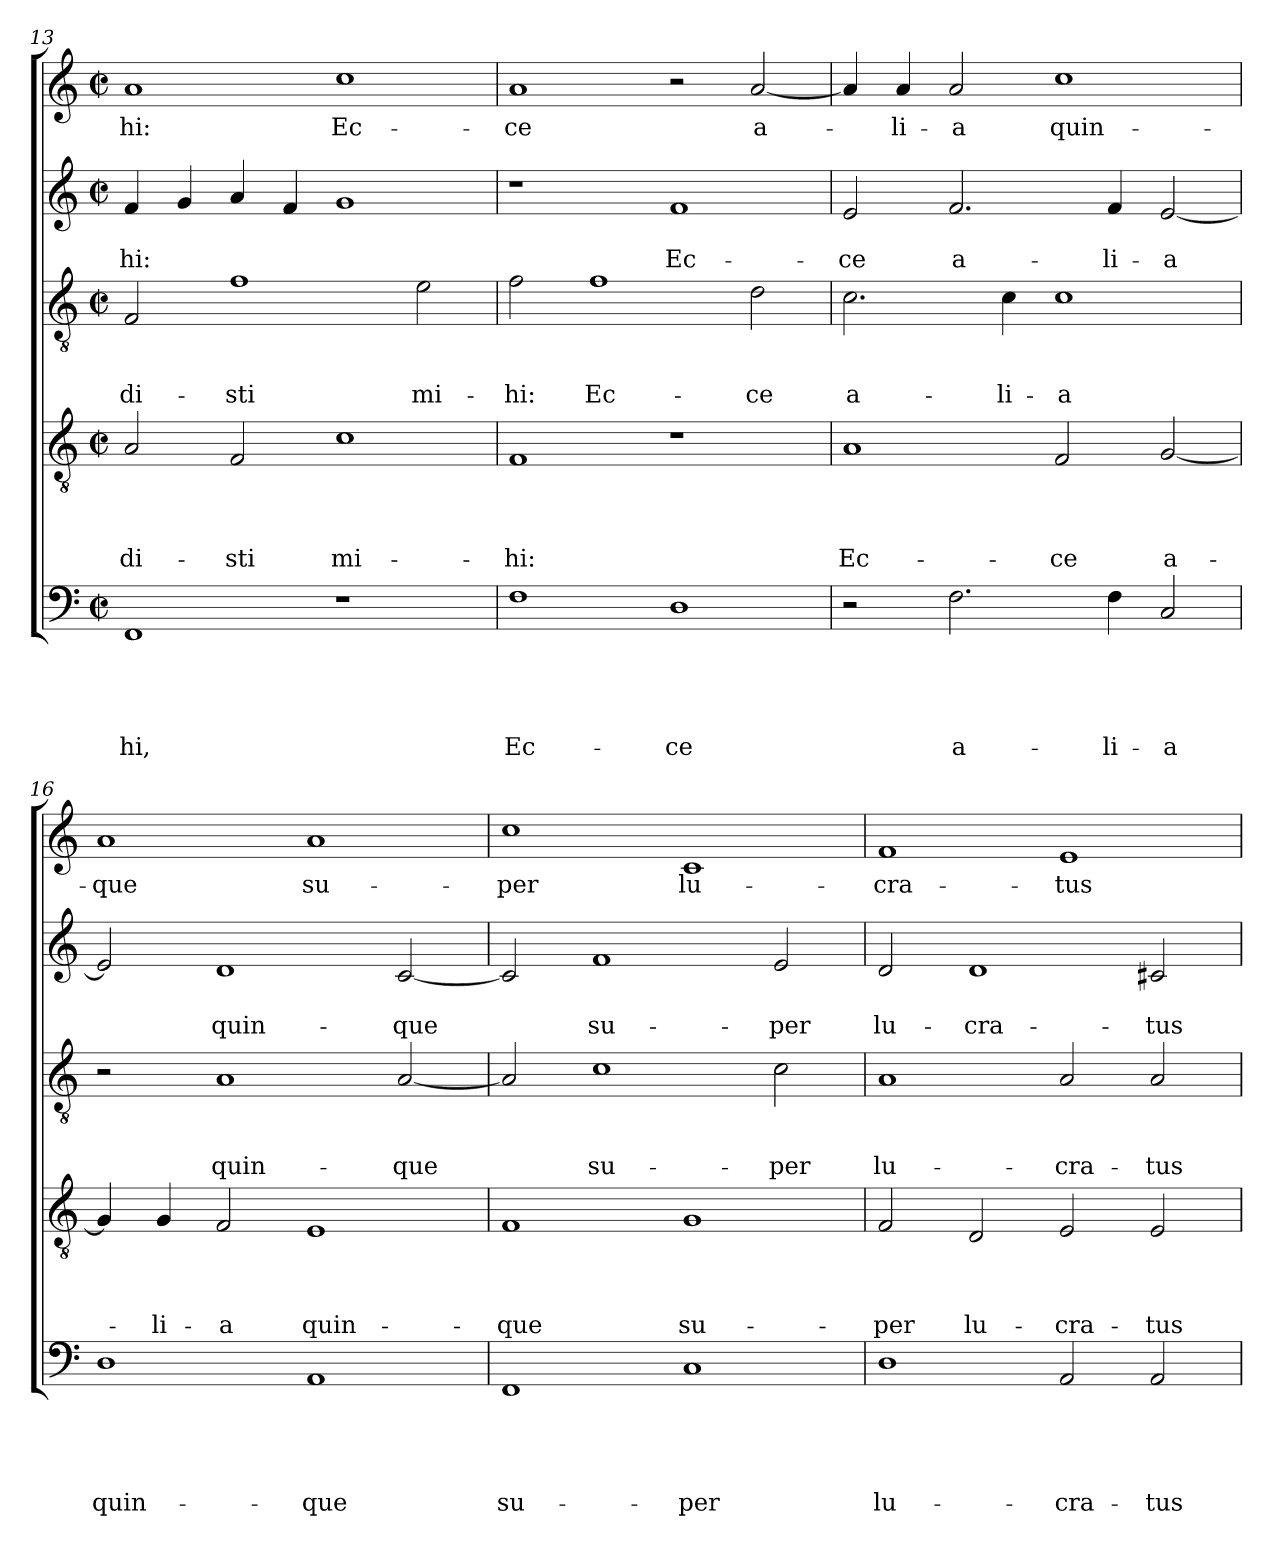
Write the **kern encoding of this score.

**kern	**text	**text	**text	**text	**text	**kern	**text	**text	**text	**text	**kern	**text	**text	**text	**kern	**text	**text	**kern	**text
*part5	*part5	*part5	*part5	*part5	*part5	*part4	*part4	*part4	*part4	*part4	*part3	*part3	*part3	*part3	*part2	*part2	*part2	*part1	*part1
*staff5	*staff5	*staff5	*staff5	*staff5	*staff5	*staff4	*staff4	*staff4	*staff4	*staff4	*staff3	*staff3	*staff3	*staff3	*staff2	*staff2	*staff2	*staff1	*staff1
*clefF4	*	*	*	*	*	*clefGv2	*	*	*	*	*clefGv2	*	*	*	*clefG2	*	*	*clefG2	*
*k[]	*	*	*	*	*	*k[]	*	*	*	*	*k[]	*	*	*	*k[]	*	*	*k[]	*
*C:	*	*	*	*	*	*C:	*	*	*	*	*C:	*	*	*	*C:	*	*	*C:	*
*M2/2	*	*	*	*	*	*M2/2	*	*	*	*	*M2/2	*	*	*	*M2/2	*	*	*M2/2	*
*met(c|)	*	*	*	*	*	*met(c|)	*	*	*	*	*met(c|)	*	*	*	*met(c|)	*	*	*met(c|)	*
=13	=13	=13	=13	=13	=13	=13	=13	=13	=13	=13	=13	=13	=13	=13	=13	=13	=13	=13	=13
!	!	!	!	!	!LO:LY:b	!	!	!	!	!LO:LY:b	!	!	!	!LO:LY:b	!	!	!LO:LY:b	!	!LO:LY:b
1FF	.	.	.	.	-hi,	2A/	.	.	.	-di-	2F/	.	.	-di-	4f/	.	-hi:	1a	-hi:
.	.	.	.	.	.	.	.	.	.	.	.	.	.	.	4g/	.	.	.	.
!	!	!	!	!	!	!	!	!	!	!LO:LY:b	!	!	!	!LO:LY:b	!	!	!	!	!
.	.	.	.	.	.	2F/	.	.	.	-sti	1f	.	.	-sti	4a/	.	.	.	.
.	.	.	.	.	.	.	.	.	.	.	.	.	.	.	4f/	.	.	.	.
!	!	!	!	!	!	!	!	!	!	!LO:LY:b	!	!	!	!	!	!	!	!	!LO:LY:b
1r	.	.	.	.	.	1c	.	.	.	mi-	.	.	.	.	1g	.	.	1cc	Ec-
!	!	!	!	!	!	!	!	!	!	!	!	!	!	!LO:LY:b	!	!	!	!	!
.	.	.	.	.	.	.	.	.	.	.	2e\	.	.	mi-	.	.	.	.	.
!!LO:PB:g=z
=14	=14	=14	=14	=14	=14	=14	=14	=14	=14	=14	=14	=14	=14	=14	=14	=14	=14	=14	=14
!	!	!	!	!	!LO:LY:b	!	!	!	!	!LO:LY:b	!	!	!	!LO:LY:b	!	!	!	!	!LO:LY:b
1F	.	.	.	.	Ec-	1F	.	.	.	-hi:	2f\	.	.	-hi:	1r	.	.	1a	-ce
!	!	!	!	!	!	!	!	!	!	!	!	!	!	!LO:LY:b	!	!	!	!	!
.	.	.	.	.	.	.	.	.	.	.	1f	.	.	Ec-	.	.	.	.	.
!	!	!	!	!	!LO:LY:b	!	!	!	!	!	!	!	!	!	!	!	!LO:LY:b	!	!
1D	.	.	.	.	-ce	1r	.	.	.	.	.	.	.	.	1f	.	Ec-	2r	.
!	!	!	!	!	!	!	!	!	!	!	!	!	!	!LO:LY:b	!	!	!	!	!LO:LY:b
.	.	.	.	.	.	.	.	.	.	.	2d\	.	.	-ce	.	.	.	[<2a/	a-
=15	=15	=15	=15	=15	=15	=15	=15	=15	=15	=15	=15	=15	=15	=15	=15	=15	=15	=15	=15
!	!	!	!	!	!	!	!	!	!	!LO:LY:b	!	!	!	!LO:LY:b	!	!	!LO:LY:b	!	!
2r	.	.	.	.	.	1A	.	.	.	Ec-	2.c\	.	.	a-	2e/	.	-ce	4a/]	.
!	!	!	!	!	!	!	!	!	!	!	!	!	!	!	!	!	!	!	!LO:LY:b
.	.	.	.	.	.	.	.	.	.	.	.	.	.	.	.	.	.	4a/	-li-
!	!	!	!	!	!LO:LY:b	!	!	!	!	!	!	!	!	!	!	!	!LO:LY:b	!	!LO:LY:b
2.F\	.	.	.	.	a-	.	.	.	.	.	.	.	.	.	2.f/	.	a-	2a/	-a
!	!	!	!	!	!	!	!	!	!	!	!	!	!	!LO:LY:b	!	!	!	!	!
.	.	.	.	.	.	.	.	.	.	.	4c\	.	.	-li-	.	.	.	.	.
!	!	!	!	!	!	!	!	!	!	!LO:LY:b	!	!	!	!LO:LY:b:rj	!	!	!	!	!LO:LY:b
.	.	.	.	.	.	2F/	.	.	.	-ce	1c	.	.	-a	.	.	.	1cc	quin-
!	!	!	!	!	!LO:LY:b	!	!	!	!	!	!	!	!	!	!	!	!LO:LY:b	!	!
4F\	.	.	.	.	-li-	.	.	.	.	.	.	.	.	.	4f/	.	-li-	.	.
!	!	!	!	!	!LO:LY:b	!	!	!	!	!LO:LY:b	!	!	!	!	!	!	!LO:LY:b	!	!
2C/	.	.	.	.	-a	[<2G/	.	.	.	a-	.	.	.	.	[<2e/	.	-a	.	.
=16	=16	=16	=16	=16	=16	=16	=16	=16	=16	=16	=16	=16	=16	=16	=16	=16	=16	=16	=16
!	!	!	!	!	!LO:LY:b	!	!	!	!	!	!	!	!	!	!	!	!	!	!LO:LY:b
1D	.	.	.	.	quin-	4G/]	.	.	.	.	2r	.	.	.	2e/]	.	.	1a	-que
!	!	!	!	!	!	!	!	!	!	!LO:LY:b	!	!	!	!	!	!	!	!	!
.	.	.	.	.	.	4G/	.	.	.	-li-	.	.	.	.	.	.	.	.	.
!	!	!	!	!	!	!	!	!	!	!LO:LY:b	!	!	!	!LO:LY:b	!	!	!LO:LY:b	!	!
.	.	.	.	.	.	2F/	.	.	.	-a	1A	.	.	quin-	1d	.	quin-	.	.
!	!	!	!	!	!LO:LY:b	!	!	!	!	!LO:LY:b	!	!	!	!	!	!	!	!	!LO:LY:b
1AA	.	.	.	.	-que	1E	.	.	.	quin-	.	.	.	.	.	.	.	1a	su-
!	!	!	!	!	!	!	!	!	!	!	!	!	!	!LO:LY:b	!	!	!LO:LY:b	!	!
.	.	.	.	.	.	.	.	.	.	.	[<2A/	.	.	-que	[<2c/	.	-que	.	.
=17	=17	=17	=17	=17	=17	=17	=17	=17	=17	=17	=17	=17	=17	=17	=17	=17	=17	=17	=17
!	!	!	!	!	!LO:LY:b	!	!	!	!	!LO:LY:b	!	!	!	!	!	!	!	!	!LO:LY:b
1FF	.	.	.	.	su-	1F	.	.	.	-que	2A/]	.	.	.	2c/]	.	.	1cc	-per
!	!	!	!	!	!	!	!	!	!	!	!	!	!	!LO:LY:b	!	!	!LO:LY:b	!	!
.	.	.	.	.	.	.	.	.	.	.	1c	.	.	su-	1f	.	su-	.	.
!	!	!	!	!	!LO:LY:b	!	!	!	!	!LO:LY:b	!	!	!	!	!	!	!	!	!LO:LY:b
1C	.	.	.	.	-per	1G	.	.	.	su-	.	.	.	.	.	.	.	1c	lu-
!	!	!	!	!	!	!	!	!	!	!	!	!	!	!LO:LY:b	!	!	!LO:LY:b	!	!
.	.	.	.	.	.	.	.	.	.	.	2c\	.	.	-per	2e/	.	-per	.	.
=18	=18	=18	=18	=18	=18	=18	=18	=18	=18	=18	=18	=18	=18	=18	=18	=18	=18	=18	=18
!	!	!	!	!	!LO:LY:b	!	!	!	!	!LO:LY:b	!	!	!	!LO:LY:b	!	!	!LO:LY:b	!	!LO:LY:b
1D	.	.	.	.	lu-	2F/	.	.	.	-per	1A	.	.	lu-	2d/	.	lu-	1f	-cra-
!	!	!	!	!	!	!	!	!	!	!LO:LY:b	!	!	!	!	!	!	!LO:LY:b:rj	!	!
.	.	.	.	.	.	2D/	.	.	.	lu-	.	.	.	.	1d	.	-cra-	.	.
!	!	!	!	!	!LO:LY:b	!	!	!	!	!LO:LY:b	!	!	!	!LO:LY:b	!	!	!	!	!LO:LY:b
2AA/	.	.	.	.	-cra-	2E/	.	.	.	-cra-	2A/	.	.	-cra-	.	.	.	1e	-tus
!	!	!	!	!	!LO:LY:b:rj	!	!	!	!	!LO:LY:b:rj	!	!	!	!LO:LY:b:rj	!	!	!LO:LY:b	!	!
2AA/	.	.	.	.	-tus	2E/	.	.	.	-tus	2A/	.	.	-tus	2c#X/	.	-tus	.	.
=	=	=	=	=	=	=	=	=	=	=	=	=	=	=	=	=	=	=	=
*-	*-	*-	*-	*-	*-	*-	*-	*-	*-	*-	*-	*-	*-	*-	*-	*-	*-	*-	*-
